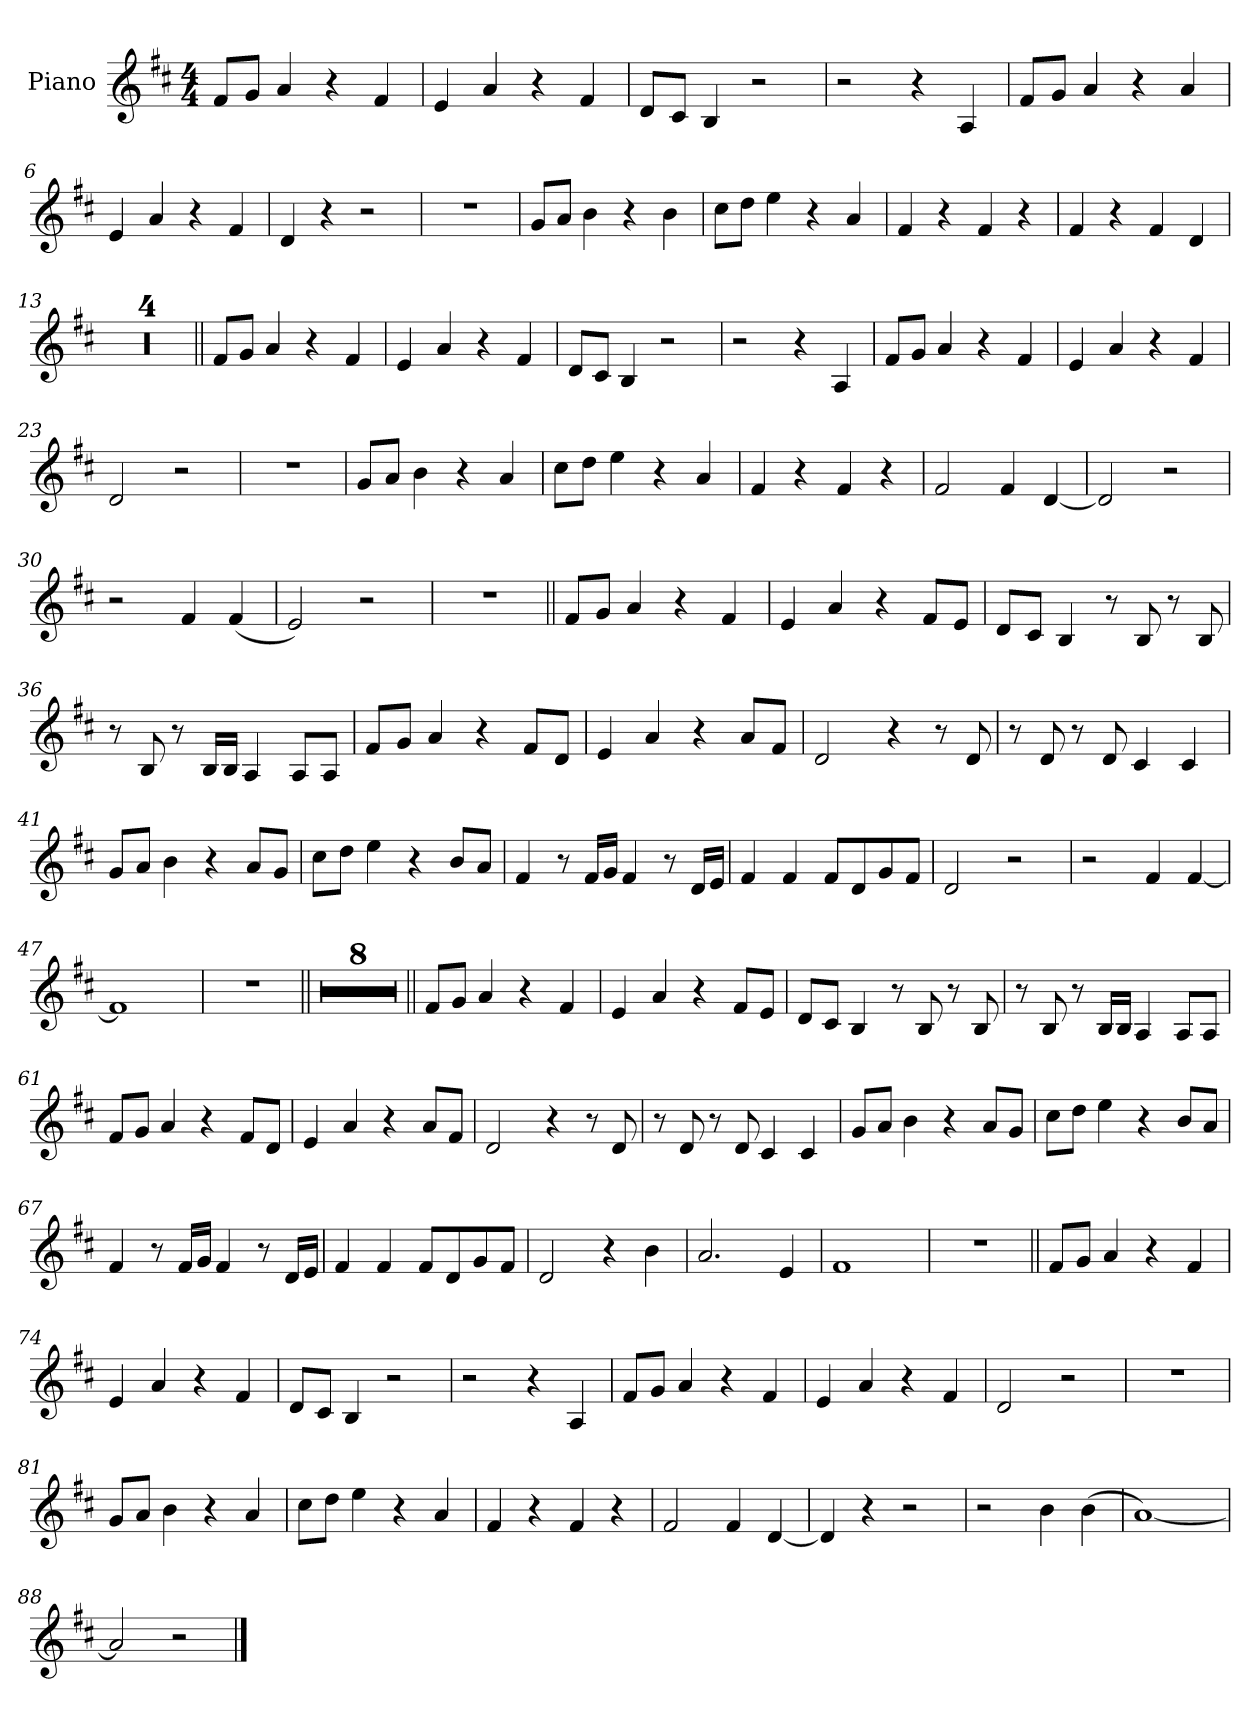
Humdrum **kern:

**kern
*part1
*staff1
*I"Piano
*I'Pno.
*clefG2
*k[f#c#]
*M4/4
*MM160
=1
8f#!L
8g!J
4a!
4r
4f#!
=2
4e!
4a!
4r
4f#!
=3
8d!L
8c#!J
4B!
2r
=4
2r
4r
4A!
=5
8f#!L
8g!J
4a!
4r
4a!
=6
4e!
4a!
4r
4f#!
=7
4d!
4r
2r
=8
1r
=9
8g!L
8a!J
4b!
4r
4b!
=10
8cc#!L
8dd!J
4ee!
4r
4a!
=11
4f#!
4r
4f#!
4r
=12
4f#!
4r
4f#!
4d!
=13
1r
=14
1r
=15
1r
=16
1r
=17||
8f#L
8gJ
4a
4r
4f#
=18
4e
4a
4r
4f#
=19
8dL
8c#J
4B
2r
=20
2r
4r
4A
=21
8f#L
8gJ
4a
4r
4f#
=22
4e
4a
4r
4f#
=23
2d
2r
=24
1r
=25
8gL
8aJ
4b
4r
4a
=26
8cc#L
8ddJ
4ee
4r
4a
=27
4f#
4r
4f#
4r
=28
2f#
4f#
[4d
=29
2d]
2r
=30
2r
4f#
(<4f#
=31
2e)
2r
=32
1r
=33||
8f#L
8gJ
4a
4r
4f#
=34
4e
4a
4r
8f#L
8eJ
=35
8dL
8c#J
4B
8r
8B
8r
8B
=36
8r
8B
8r
16BLL
16BJJ
4A
8AL
8AJ
=37
8f#L
8gJ
4a
4r
8f#L
8dJ
=38
4e
4a
4r
8aL
8f#J
=39
2d
4r
8r
8d
=40
8r
8d
8r
8d
4c#
4c#
=41
8gL
8aJ
4b
4r
8aL
8gJ
=42
8cc#L
8ddJ
4ee
4r
8bL
8aJ
=43
4f#
8r
16f#LL
16gJJ
4f#
8r
16dLL
16eJJ
=44
4f#
4f#
8f#L
8d
8g
8f#J
=45
2d
2r
=46
2r
4f#
[4f#
=47
1f#]
=48
1r
=49||
1r
=50
1r
=51
1r
=52
1r
=53
1r
=54
1r
=55
1r
=56
1r
=57||
8f#L
8gJ
4a
4r
4f#
=58
4e
4a
4r
8f#L
8eJ
=59
8dL
8c#J
4B
8r
8B
8r
8B
=60
8r
8B
8r
16BLL
16BJJ
4A
8AL
8AJ
=61
8f#L
8gJ
4a
4r
8f#L
8dJ
=62
4e
4a
4r
8aL
8f#J
=63
2d
4r
8r
8d
=64
8r
8d
8r
8d
4c#
4c#
=65
8gL
8aJ
4b
4r
8aL
8gJ
=66
8cc#L
8ddJ
4ee
4r
8bL
8aJ
=67
4f#
8r
16f#LL
16gJJ
4f#
8r
16dLL
16eJJ
=68
4f#
4f#
8f#L
8d
8g
8f#J
=69
2d
4r
4b
=70
2.a
4e
=71
1f#
=72
1r
=73||
8f#L
8gJ
4a
4r
4f#
=74
4e
4a
4r
4f#
=75
8dL
8c#J
4B
2r
=76
2r
4r
4A
=77
8f#L
8gJ
4a
4r
4f#
=78
4e
4a
4r
4f#
=79
2d
2r
=80
1r
=81
8gL
8aJ
4b
4r
4a
=82
8cc#L
8ddJ
4ee
4r
4a
=83
4f#
4r
4f#
4r
=84
2f#
4f#
[4d
=85
4d]
4r
2r
=86
2r
4b
(>4b
=87
[1a)
=88
2a]
2r
==
*-
